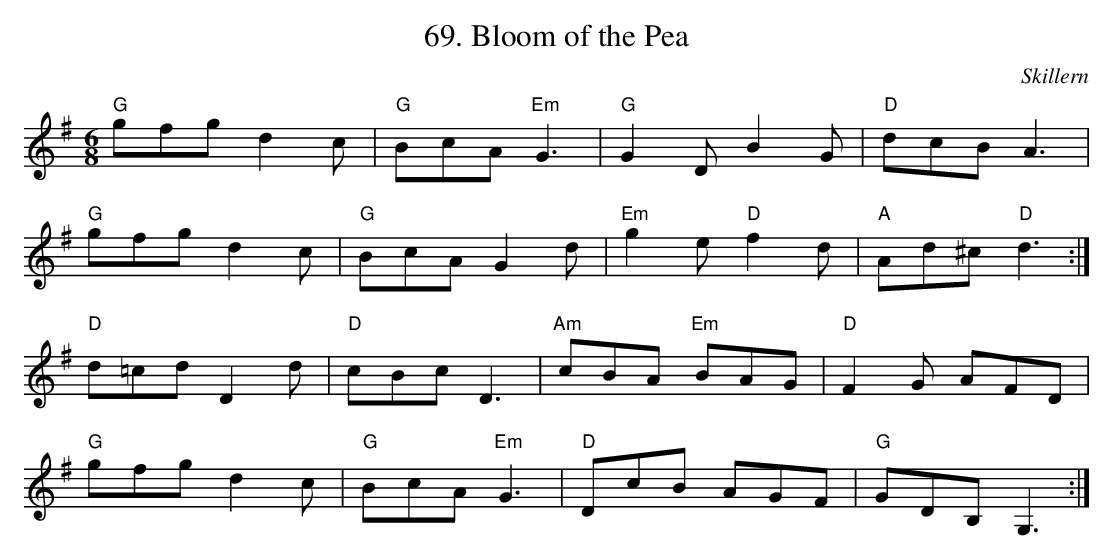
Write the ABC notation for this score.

X:1
T:69. Bloom of the Pea
C:Skillern
L:1/8
M:6/8
K:G
 "G"gfg d2 c | "G"BcA "Em"G3 | "G"G2 D B2 G | "D"dcB A3 |$ "G"gfg d2 c | "G"BcA G2 d | "Em"g2 e "D"f2 d | %7
 "A"Ad^c "D"d3 :|$ "D"d=cd D2 d | "D"cBc D3 | "Am"cBA "Em"BAG | "D"F2 G AFD |$ "G"gfg d2 c | "G"BcA "Em"G3 | "D"DcB AGF | "G"GDB, G,3 :| %16
